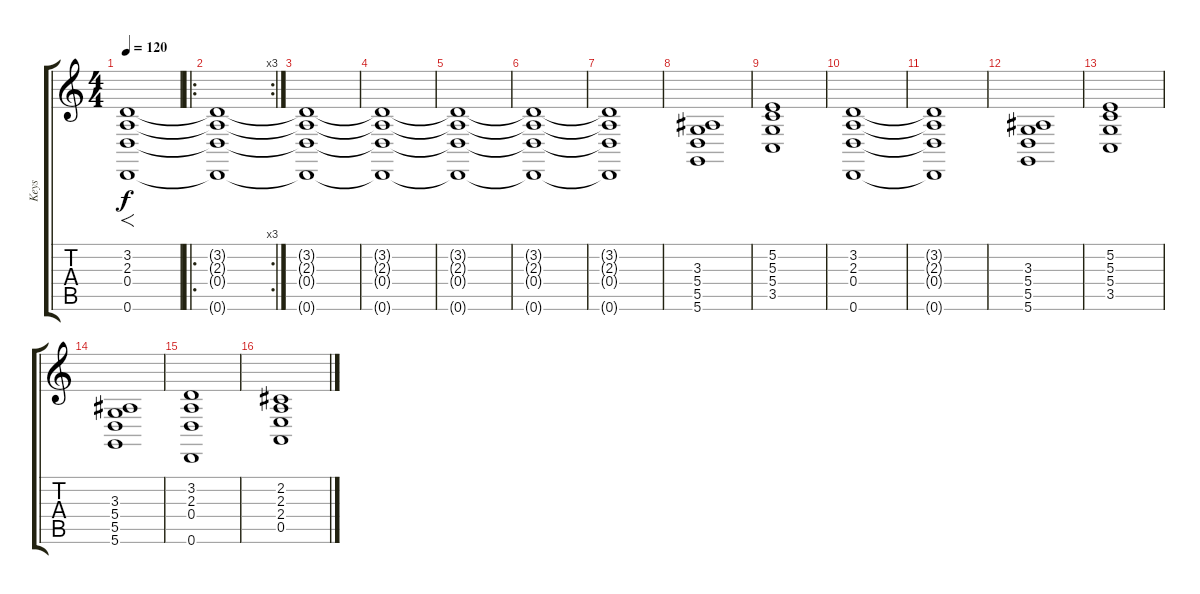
\track ("Keys" "Keys") {instrument synthstrings2}
\staff {score tabs}
\tuning (E4 B3 G3 D3 A2 D2) {hide}
\ts (4 4)
\tempo 120
\clef g2
\ks c
(3.2 2.3 0.4 0.6).1{f dy f volume 7 instrument synthstrings2} |
\ro
\rc 3
(3.2{t} 2.3{t} 0.4{t} 0.6{t}).1 |
(3.2{t} 2.3{t} 0.4{t} 0.6{t}).1 |
(3.2{t} 2.3{t} 0.4{t} 0.6{t}).1 |
(3.2{t} 2.3{t} 0.4{t} 0.6{t}).1 |
(3.2{t} 2.3{t} 0.4{t} 0.6{t}).1 |
(3.2{t} 2.3{t} 0.4{t} 0.6{t}).1 |
(3.3 5.4 5.5 5.6).1 |
(5.2 5.3 5.4 3.5).1 |
(3.2 2.3 0.4 0.6).1{volume 9} |
(3.2{t} 2.3{t} 0.4{t} 0.6{t}).1 |
(3.3 5.4 5.5 5.6).1 |
(5.2 5.3 5.4 3.5).1 |
(3.3 5.4 5.5 5.6).1 |
(3.2 2.3 0.4 0.6).1{volume 9} |
(2.2 2.3 2.4 0.5).1
